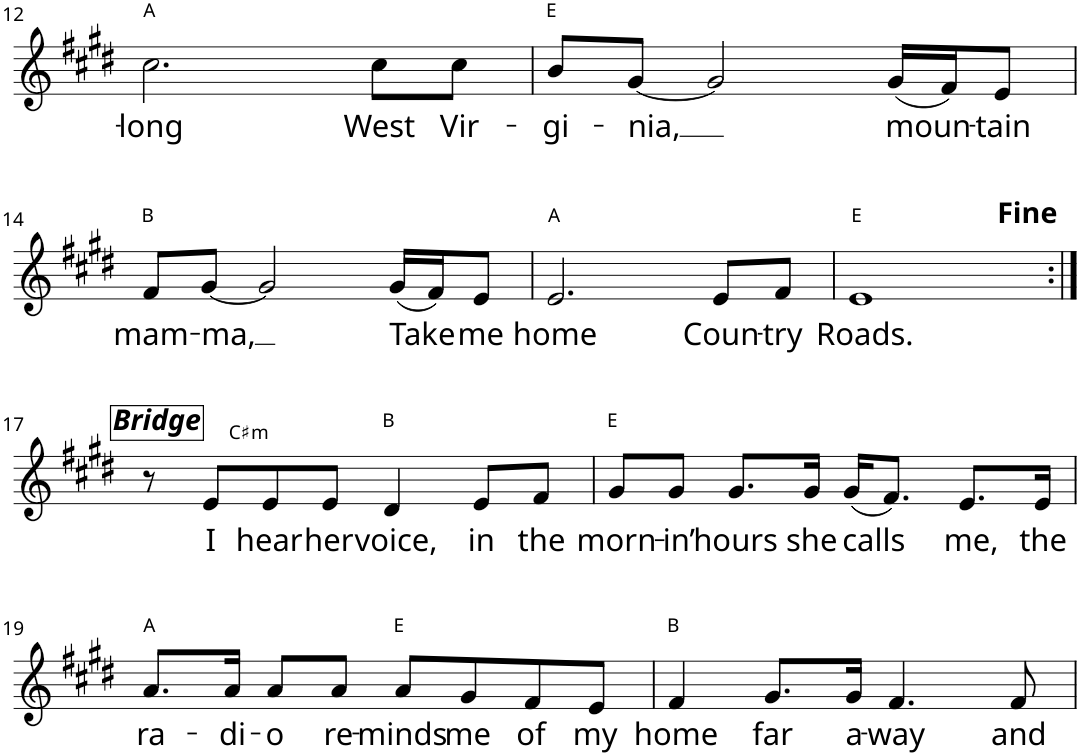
**kern	**text	**harte
*part1	*part1	*part1
*staff1	*staff1	*
*I"Voice	*	*
*I'Vo.	*	*
!!LO:PB:g=z
*clefG2	*	*
*k[f#c#g#d#]	*	*
*E:	*	*
*M4/4	*	*
=12	=12	=12
!	!LO:LY:b	!
2.cc#\	-long	A:maj
!	!LO:LY:b	!
8cc#\L	West	.
!	!LO:LY:b	!
8cc#\J	Vir-	.
=13	=13	=13
!	!LO:LY:b	!
8b/L	gi-	E:maj
!	!LO:LY:b	!
[8g#/J	-nia,	.
2g#/]	.	.
!	!LO:LY:b	!
(16g#/LL	moun-	.
16f#/J)	.	.
!	!LO:LY:b	!
8e/J	-tain	.
!!LO:LB:g=z
=14	=14	=14
!	!LO:LY:b	!
8f#/L	mam-	B:maj
!	!LO:LY:b	!
[8g#/J	-ma,	.
2g#/]	.	.
!	!LO:LY:b	!
(16g#/LL	Take	.
16f#/J)	.	.
!	!LO:LY:b	!
8e/J	me	.
=15	=15	=15
!	!LO:LY:b	!
2.e/	home	A:maj
!	!LO:LY:b	!
8e/L	Coun-	.
!	!LO:LY:b	!
8f#/J	-try	.
=16	=16	=16
!	!LO:LY:b	!
1e	Roads.	E:maj
!!LO:LB:g=z
=17:|!	=17:|!	=17:|!
!LO:TX:a:Bi:t=Bridge	!	!
8r	.	.
!	!LO:LY:b	!LO:H:kt=m
8e/L	I	C#:min
!	!LO:LY:b	!
8e/	hear	.
!	!LO:LY:b	!
8e/J	her	.
!	!LO:LY:b	!
4d#/	voice,	B:maj
!	!LO:LY:b	!
8e/L	in	.
!	!LO:LY:b	!
8f#/J	the	.
=18	=18	=18
!	!LO:LY:b	!
8g#/L	morn-	E:maj
!	!LO:LY:b	!
8g#/J	-in’	.
!	!LO:LY:b	!
8.g#/L	hours	.
!	!LO:LY:b	!
16g#/Jk	she	.
!	!LO:LY:b	!
(16g#/KL	calls	.
8.f#/J)	.	.
!	!LO:LY:b	!
8.e/L	me,	.
!	!LO:LY:b	!
16e/Jk	the	.
!!LO:LB:g=z
=19	=19	=19
!	!LO:LY:b	!
8.a/L	ra-	A:maj
!	!LO:LY:b	!
16a/Jk	-di-	.
!	!LO:LY:b	!
8a/L	-o	.
!	!LO:LY:b	!
8a/J	re-	.
!	!LO:LY:b	!
8a/L	-minds	E:maj
!	!LO:LY:b	!
8g#/	me	.
!	!LO:LY:b	!
8f#/	of	.
!	!LO:LY:b	!
8e/J	my	.
=20	=20	=20
!	!LO:LY:b	!
4f#/	home	B:maj
!	!LO:LY:b	!
8.g#/L	far	.
!	!LO:LY:b	!
16g#/Jk	a-	.
!	!LO:LY:b	!
4.f#/	-way	.
!	!LO:LY:b	!
8f#/	and	.
=	=	=
*-	*-	*-
